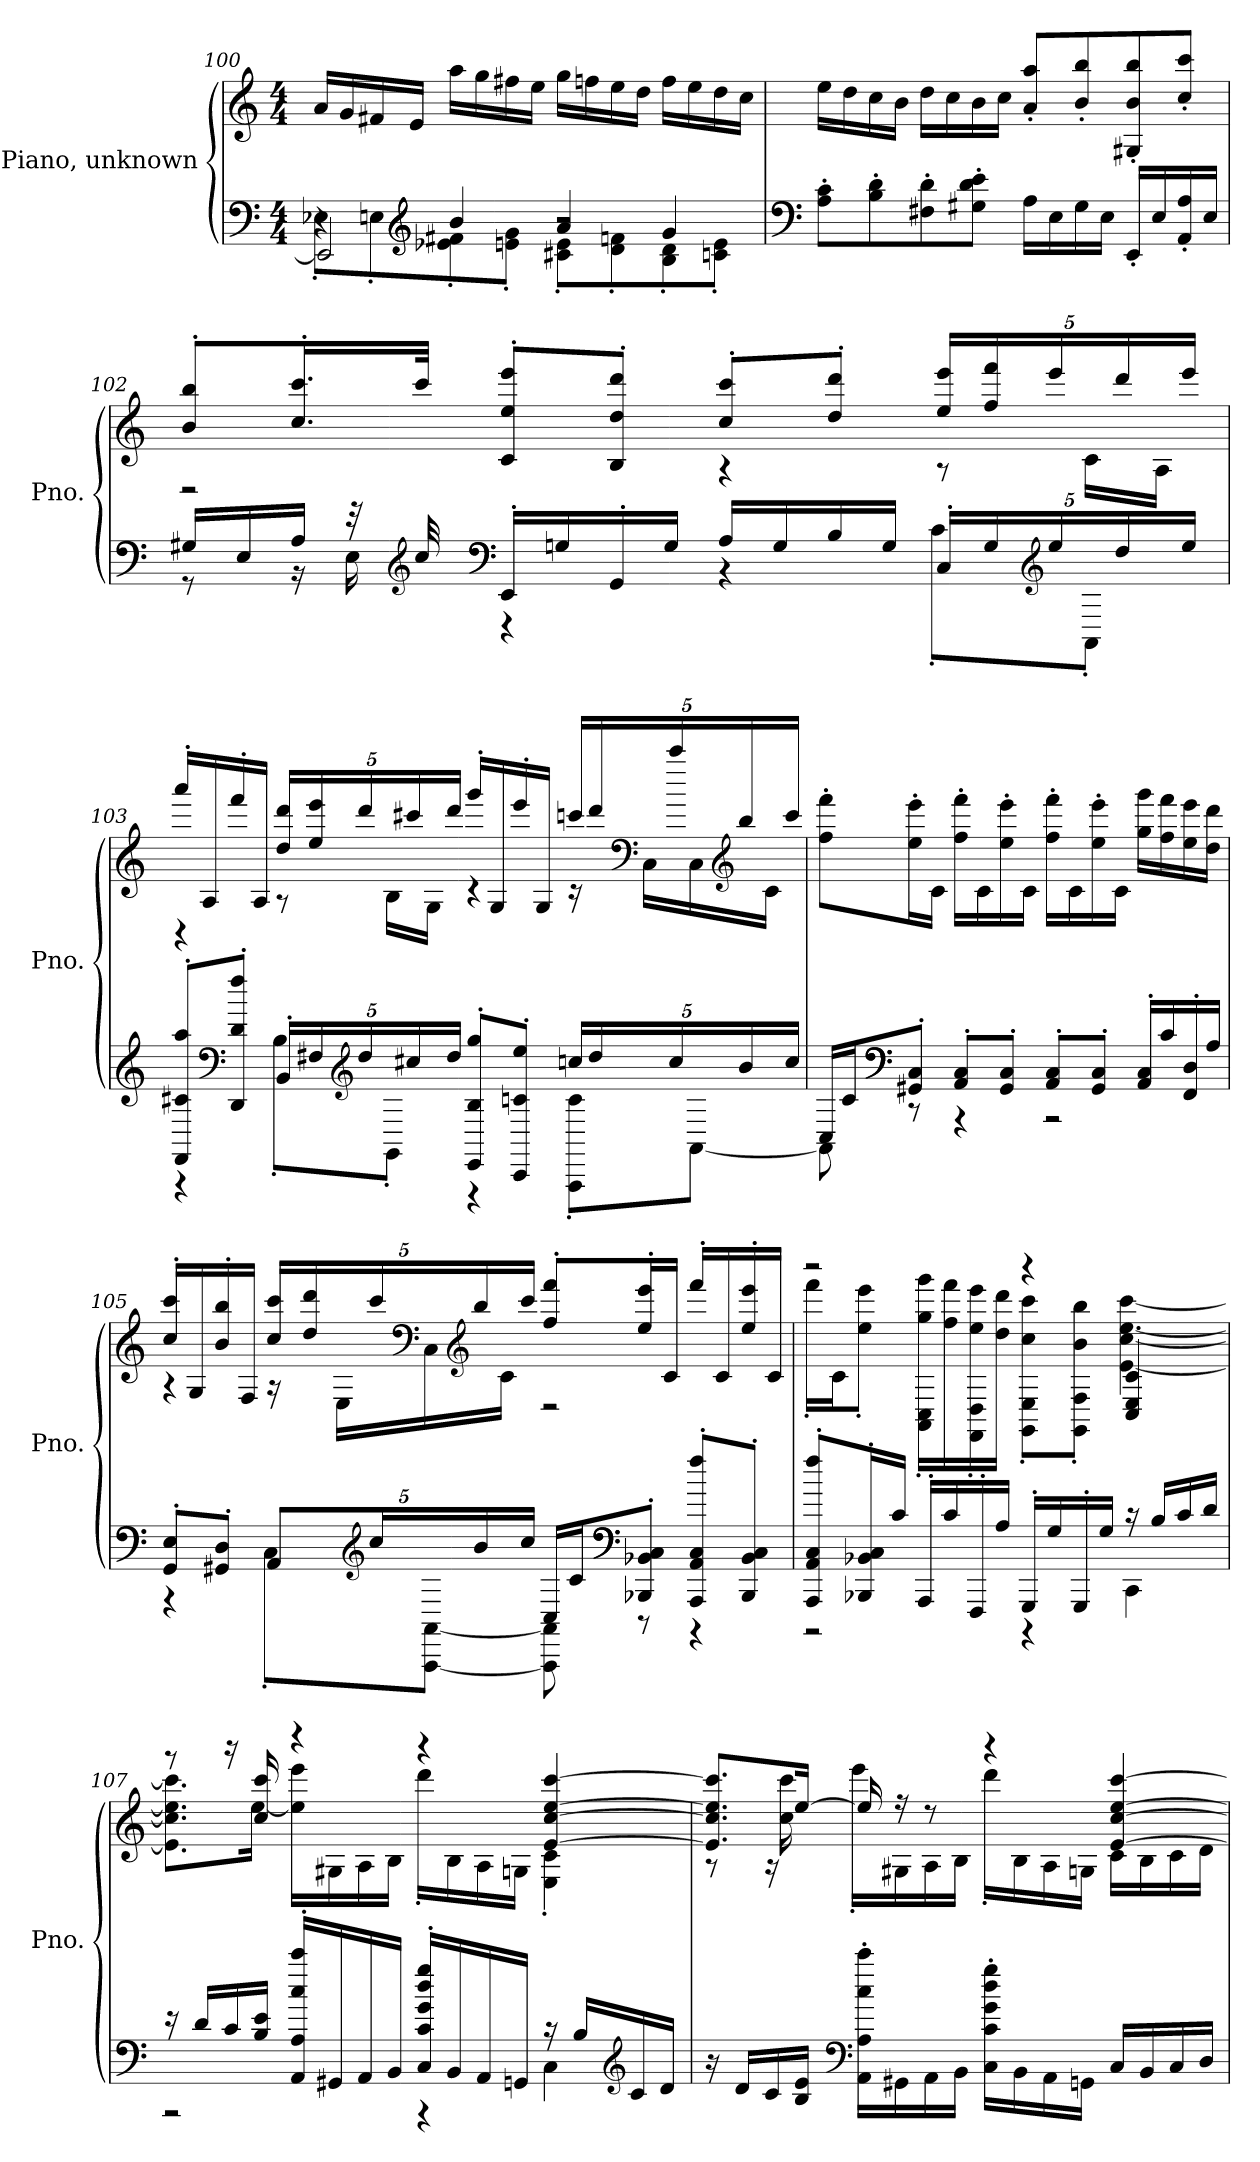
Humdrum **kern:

**kern	**kern
*part1	*part1
*staff2	*staff1
*I"Piano, unknown	*
*I'Pno.	*
!!LO:LB:g=z
*clefF4	*clefG2
*k[]	*k[]
*M4/4	*M4/4
=100	=100
*^	*
*	*^	*
4r	8E-X'\L	2EE/]	16a/LL
.	.	.	16g/
.	8En'\	.	16f#X/
.	.	.	16e/JJ
*clefG2	*	*	*
4b/	8e-X\' 8f#X\'	.	16aa\LL
.	.	.	16gg\
.	8en\' 8g\'J	.	16ff#X\
.	.	.	16ee\JJ
4a/	8c#X\' 8e\'L	2r	16gg\LL
.	.	.	16ffn\
.	8d\' 8fn\'	.	16ee\
.	.	.	16dd\JJ
4g/	8B\' 8d\'	.	16ff\LL
.	.	.	16ee\
.	8cn\' 8e\'J	.	16dd\
.	.	.	16cc\JJ
*v	*v	*v	*
=101	=101
*clefF4	*
8A\' 8c\'L	16ee\LL
.	16dd\
8B\' 8d\'	16cc\
.	16b\JJ
8F#X\' 8d\'	16dd\LL
.	16cc\
8G#X\' 8d\' 8e\'J	16b\
.	16cc\JJ
16A\LL	8a/' 8aa/'L
16E\	.
16G#\	8b/' 8bb/'
16E\JJ	.
16EE'/LL	8G#X/' 8b/' 8bb/'
16E/	.
16AA/' 16A/'	8cc/' 8ccc/'J
16E/JJ	.
!!LO:LB:g=z
=102	=102
*^	*^
16G#X/LL	8r	8b/' 8bb/'L	2r
16E/	.	.	.
16A/JJ	16r	16.cc/' 16.ccc/'L	.
32r	16E\	.	.
*clefG2	*	*	*
32cc/	.	32ccc/JJk	.
*clefF4	*	*	*
16EE'/LL	4r	8c/' 8ee/' 8eee/'L	.
16Gn/	.	.	.
16GG'/	.	8B/' 8dd/' 8ddd/'J	.
16G/JJ	.	.	.
16A/LL	4r	8cc/' 8ccc/'L	4r
16G/	.	.	.
16B/	.	8dd/' 8ddd/'J	.
16G/JJ	.	.	.
*Xbrackettup	*	*Xbrackettup	*
20C'/LL	8c'\L	20ee/ 20eee/LL	8r
20G/	.	20ff/ 20fff/	.
*clefG2	*	*	*
20ee/	.	20eee/	.
.	8AA'\J	.	16c\LL
20dd/	.	20ddd/	.
.	.	.	16A\JJ
20ee/JJ	.	20eee/JJ	.
!!LO:LB:g=z	!!
=103	=103	=103	=103
8FF/' 8c#X/' 8aa/'L	4r	16aaa'/LL	4r
.	.	16A/	.
*clefF4	*	*	*
8DD/' 8d/' 8ff/'J	.	16fff'/	.
.	.	16A/JJ	.
20BB'/LL	8B'\L	20dd/ 20ddd/LL	8r
20F#X/	.	20ee/ 20eee/	.
*clefG2	*	*	*
20dd/	.	20ddd/	.
.	8GG'\J	.	16B\LL
20cc#X/	.	20ccc#X/	.
.	.	.	16G\JJ
20dd/JJ	.	20ddd/JJ	.
8EE/' 8B/' 8gg/'L	4r	16ggg'/LL	4r
.	.	16G/	.
8CC/' 8cn/' 8ee/'J	.	16eee'/	.
.	.	16G/JJ	.
20ccn/LL	8AAA\' 8c\'L	20cccn/LL	16r
20dd/	.	20ddd/	.
*	*	*clefF4	*
.	.	.	16C\LL
20cc/	.	20ccc/	.
.	[8AA\J	.	16C\
*	*	*clefG2	*
20b/	.	20bb/	.
.	.	.	16c\JJ
20cc/JJ	.	20ccc/JJ	.
*	*	*v	*v
!!LO:PB:g=z
=104	=104	=104
16C/LL	8AA\]	8ff\' 8fff\'L
16c/J	.	.
*clefF4	*	*
8GG#X/' 8C/'J	8r	16ee\' 16eee\'L
.	.	16c\JJ
8AA/' 8C/'L	4r	16ff\' 16fff\'LL
.	.	16c\
8GG#/' 8C/'J	.	16ee\' 16eee\'
.	.	16c\JJ
8AA/' 8C/'L	2r	16ff\' 16fff\'LL
.	.	16c\
8GG#/' 8C/'J	.	16ee\' 16eee\'
.	.	16c\JJ
16AA/' 16C/'LL	.	16gg\ 16ggg\LL
16c/	.	16ff\ 16fff\
16FF/' 16D/'	.	16ee\ 16eee\
16A/JJ	.	16dd\ 16ddd\JJ
!!LO:LB:g=z
=105	=105	=105
*	*	*^
8GG/' 8E/'L	4r	16cc/' 16ccc/'LL	4r
.	.	16G/	.
8GG#X/' 8D/'J	.	16b/' 16bb/'	.
.	.	16F/JJ	.
10AA/L	8C'\L	20cc/ 20ccc/LL	16r
.	.	20dd/ 20ddd/	.
.	.	.	16E\LL
*clefG2	*	*	*
20cc/L	.	20ccc/	.
*	*	*clefF4	*
.	[8AAA\ [8AA\J	.	16C\
*	*	*clefG2	*
20b/	.	20bb/	.
.	.	.	16c\JJ
20cc/JJ	.	20ccc/JJ	.
16C/LL	8AAA\] 8AA\]	8ff/' 8fff/'L	2r
16c/J	.	.	.
*clefF4	*	*	*
8BBB-X/' 8BB-X/' 8C/'J	8r	16ee/' 16eee/'L	.
.	.	16c/JJ	.
8AAA/' 8AA/' 8C/' 8ff/'L	4r	16fff'/LL	.
.	.	16c/	.
8BBB-/' 8BB-/' 8C/'J	.	16ee/' 16eee/'	.
.	.	16c/JJ	.
!!LO:LB:g=z	!!
=106	=106	=106	=106
8AAA/' 8AA/' 8C/' 8ff/'L	2r	2r	16fff'\LL
.	.	.	16c\J
16BBB-X/' 16BB-X/' 16C/'L	.	.	8ee\' 8eee\'J
16c/JJ	.	.	.
16AAA'/LL	.	.	16AA\' 16C\' 16gg\' 16ggg\'LL
16c/	.	.	16ff\ 16fff\
16FFF'/	.	.	16FF\' 16D\' 16ee\' 16eee\'
16A/JJ	.	.	16dd\ 16ddd\JJ
16GGG'/LL	4r	4r	8GG\' 8E\' 8cc\' 8ccc\'L
16G/	.	.	.
16GGG'/	.	.	8GG\' 8F\' 8b\' 8bb\'J
16G/JJ	.	.	.
16r	4CC\	4C/' 4E/' 4c/'	[4e\ [4cc\ [4ee\ [4ccc\
16B/LL	.	.	.
16c/	.	.	.
16d/JJ	.	.	.
=107	=107	=107	=107
16r	2r	8r	8.e\] 8.cc\] 8.ee\] 8.ccc\]L
16d/LL	.	.	.
16c/	.	16r	.
16B/ 16e/JJ	.	16cc/ 16ccc/	[16ee\Jk
16AA/' 16A/' 16cc/' 16ccc/'LL	.	4r	16ee\] 16eee\LL
16GG#X/	.	.	16G#X\
16AA/	.	.	16A\
16BB/JJ	.	.	16B\JJ
16C/' 16c/' 16g/' 16dd/' 16gg/'LL	4r	4r	16ddd'\LL
16BB/	.	.	16B\
16AA/	.	.	16A\
16GGn/JJ	.	.	16Gn\JJ
16r	4C\	[4e/ [4cc/ [4ee/ [4ccc/	4E\' 4c\'
16B/LL	.	.	.
*clefG2	*	*	*
16c/	.	.	.
16d/JJ	.	.	.
*v	*v	*	*
!!LO:LB:g=z	!!
=108	=108	=108
16r	8.e/] 8.cc/] 8.ee/] 8.ccc/]L	8r
16d/LL	.	.
16c/	.	16r
16B/ 16e/JJ	[16ee/Jk	16cc\ 16ccc\
*clefF4	*	*
16AA\' 16A\' 16cc\' 16ccc\'LL	16ee/]	16eee'\LL
16GG#X\	16r	16G#X\
16AA\	8r	16A\
16BB\JJ	.	16B\JJ
16C\' 16c\' 16g\' 16dd\' 16gg\'LL	4r	16ddd'\LL
16BB\	.	16B\
16AA\	.	16A\
16GGn\JJ	.	16Gn\JJ
16C/LL	[4e/ [4cc/ [4ee/ [4ccc/	16c\LL
16BB/	.	16B\
16C/	.	16c\
16D/JJ	.	16d\JJ
*	*v	*v
=	=
*-	*-
